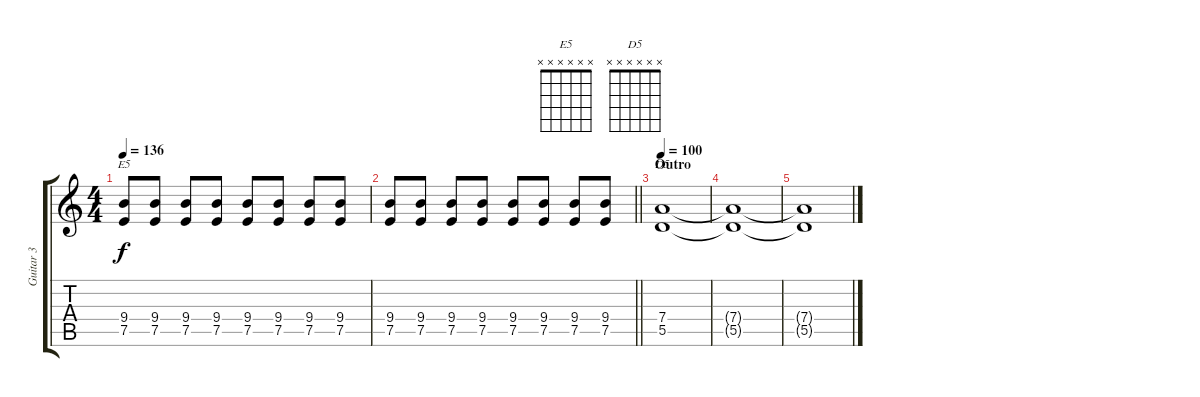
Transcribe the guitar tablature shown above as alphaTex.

\track ("Guitar 3" "Guitar 3") {instrument distortionguitar}
\staff {score tabs}
\tuning (E4 B3 G3 D3 A2 E2) {hide}
\chord ("E5" x x x x x x)
\chord ("D5" x x x x x x)
\ts (4 4)
\tempo 136
\clef g2
\ks c
(9.4 7.5).8{ch "E5" dy f} (9.4 7.5).8 (9.4 7.5).8 (9.4 7.5).8 (9.4 7.5).8 (9.4 7.5).8 (9.4 7.5).8 (9.4 7.5).8 |
\barLineRight lightlight
(9.4 7.5).8 (9.4 7.5).8 (9.4 7.5).8 (9.4 7.5).8 (9.4 7.5).8 (9.4 7.5).8 (9.4 7.5).8 (9.4 7.5).8 |
\section ("" "Outro")
\tempo 100
(7.4 5.5).1{ch "D5"} |
(7.4{t} 5.5{t}).1{volume 0} |
(7.4{t} 5.5{t}).1
